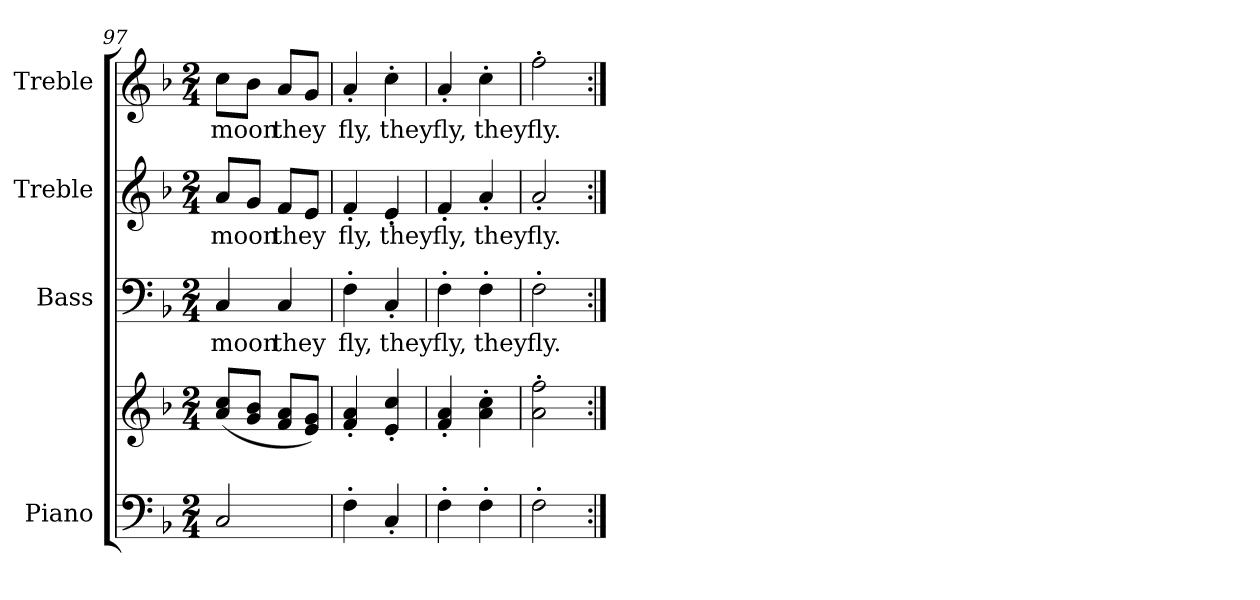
**kern	**kern	**kern	**text	**kern	**text	**kern	**text
*part4	*part4	*part3	*part3	*part2	*part2	*part1	*part1
*staff5	*staff4	*staff3	*staff3	*staff2	*staff2	*staff1	*staff1
*I"Piano	*	*I"Bass	*	*I"Treble	*	*I"Treble	*
*I'Pno.	*	*I'B.	*	*	*	*	*
*clefF4	*clefG2	*clefF4	*	*clefG2	*	*clefG2	*
*k[b-]	*k[b-]	*k[b-]	*	*k[b-]	*	*k[b-]	*
*F:	*F:	*F:	*	*F:	*	*F:	*
*M2/4	*M2/4	*M2/4	*	*M2/4	*	*M2/4	*
=97	=97	=97	=97	=97	=97	=97	=97
!	!	!	!LO:LY:b:color=#000000	!	!	!	!
!	!	!	!	!	!LO:LY:b:color=#000000	!	!
!	!	!	!	!	!	!	!LO:LY:b:color=#000000
2Ci/	(8ai/ 8cci/L	4Ci/	moon	8ai/L	moon	8cci\L	moon
.	8gi/ 8b-i/J	.	.	8gi/J	.	8b-i\J	.
!	!	!	!LO:LY:b:color=#000000	!	!	!	!
!	!	!	!	!	!LO:LY:b:color=#000000	!	!
!	!	!	!	!	!	!	!LO:LY:b:color=#000000
.	8fi/ 8ai/L	4Ci/	they	8fi/L	they	8ai/L	they
.	8ei/ 8gi/J)	.	.	8ei/J	.	8gi/J	.
=98	=98	=98	=98	=98	=98	=98	=98
!	!	!	!LO:LY:b:color=#000000	!	!	!	!
!	!	!	!	!	!LO:LY:b:color=#000000	!	!
!	!	!	!	!	!	!	!LO:LY:b:color=#000000
4F'i\	4fi/' 4ai'	4F'i\	fly,	4f'i/	fly,	4a'i/	fly,
!	!	!	!LO:LY:b:color=#000000	!	!	!	!
!	!	!	!	!	!LO:LY:b:color=#000000	!	!
!	!	!	!	!	!	!	!LO:LY:b:color=#000000
4C'i/	4ei/' 4cci'	4C'i/	they	4e'i/	they	4cc'i\	they
=99	=99	=99	=99	=99	=99	=99	=99
!	!	!	!LO:LY:b:color=#000000	!	!	!	!
!	!	!	!	!	!LO:LY:b:color=#000000	!	!
!	!	!	!	!	!	!	!LO:LY:b:color=#000000
4F'i\	4fi/' 4ai'	4F'i\	fly,	4f'i/	fly,	4a'i/	fly,
!	!	!	!LO:LY:b:color=#000000	!	!	!	!
!	!	!	!	!	!LO:LY:b:color=#000000	!	!
!	!	!	!	!	!	!	!LO:LY:b:color=#000000
4F'i\	4ai\' 4cci'	4F'i\	they	4a'i/	they	4cc'i\	they
=100	=100	=100	=100	=100	=100	=100	=100
!	!	!	!LO:LY:b:color=#000000	!	!	!	!
!	!	!	!	!	!LO:LY:b:color=#000000	!	!
!	!	!	!	!	!	!	!LO:LY:b:color=#000000
2F'i\	2ai\' 2ffi'	2F'i\	fly.	2a'i/	fly.	2ff'i\	fly.
=:|!	=:|!	=:|!	=:|!	=:|!	=:|!	=:|!	=:|!
*-	*-	*-	*-	*-	*-	*-	*-
